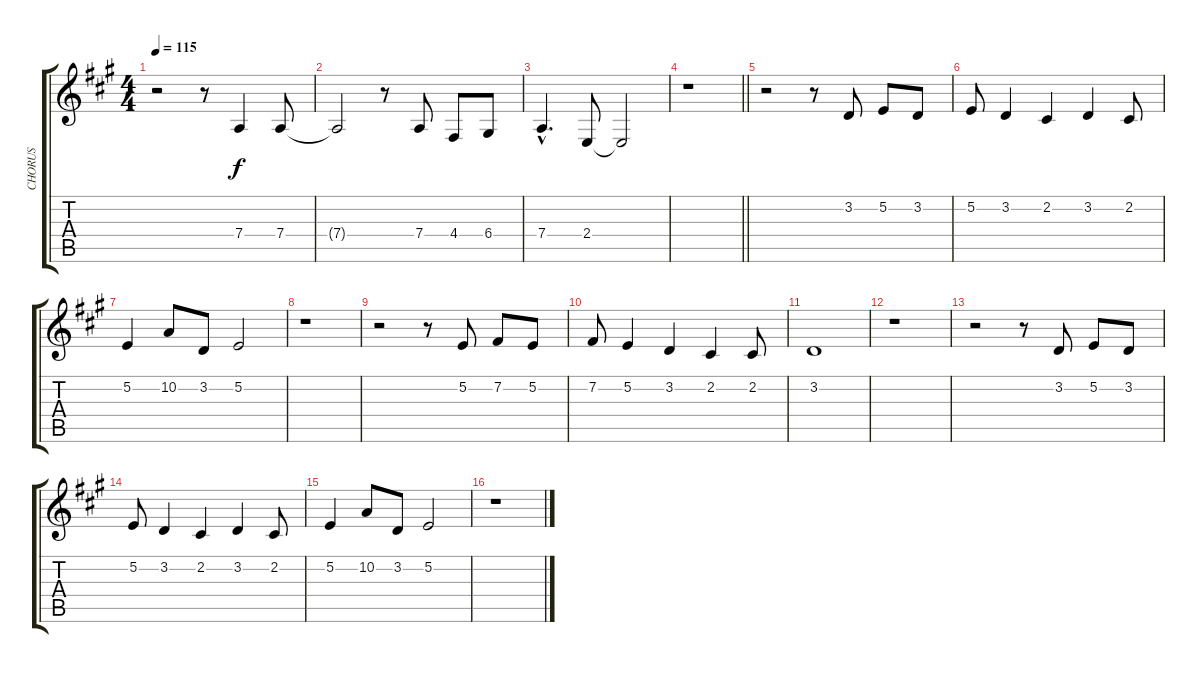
\track ("CHORUS" "CHORUS") {instrument sopranosax}
\staff {score tabs}
\tuning (E4 B3 G3 D3 A2 E2) {hide}
\ts (4 4)
\tempo 115
\clef g2
\ks a
r.2{dy f} r.8 7.4.4 7.4.8 |
7.4{t}.2 r.8 7.4.8 4.4.8 6.4.8 |
7.4{hac}.4{d} 2.4.8 2.4{t}.2 |
\barLineRight lightlight
r.1 |
r.2 r.8 3.2.8 5.2.8 3.2.8 |
5.2.8 3.2.4 2.2.4 3.2.4 2.2.8 |
5.2.4 10.2.8 3.2.8 5.2.2 |
r.1 |
r.2 r.8 5.2.8 7.2.8 5.2.8 |
7.2.8 5.2.4 3.2.4 2.2.4 2.2.8 |
3.2.1 |
r.1 |
r.2 r.8 3.2.8 5.2.8 3.2.8 |
5.2.8 3.2.4 2.2.4 3.2.4 2.2.8 |
5.2.4 10.2.8 3.2.8 5.2.2 |
r.1
